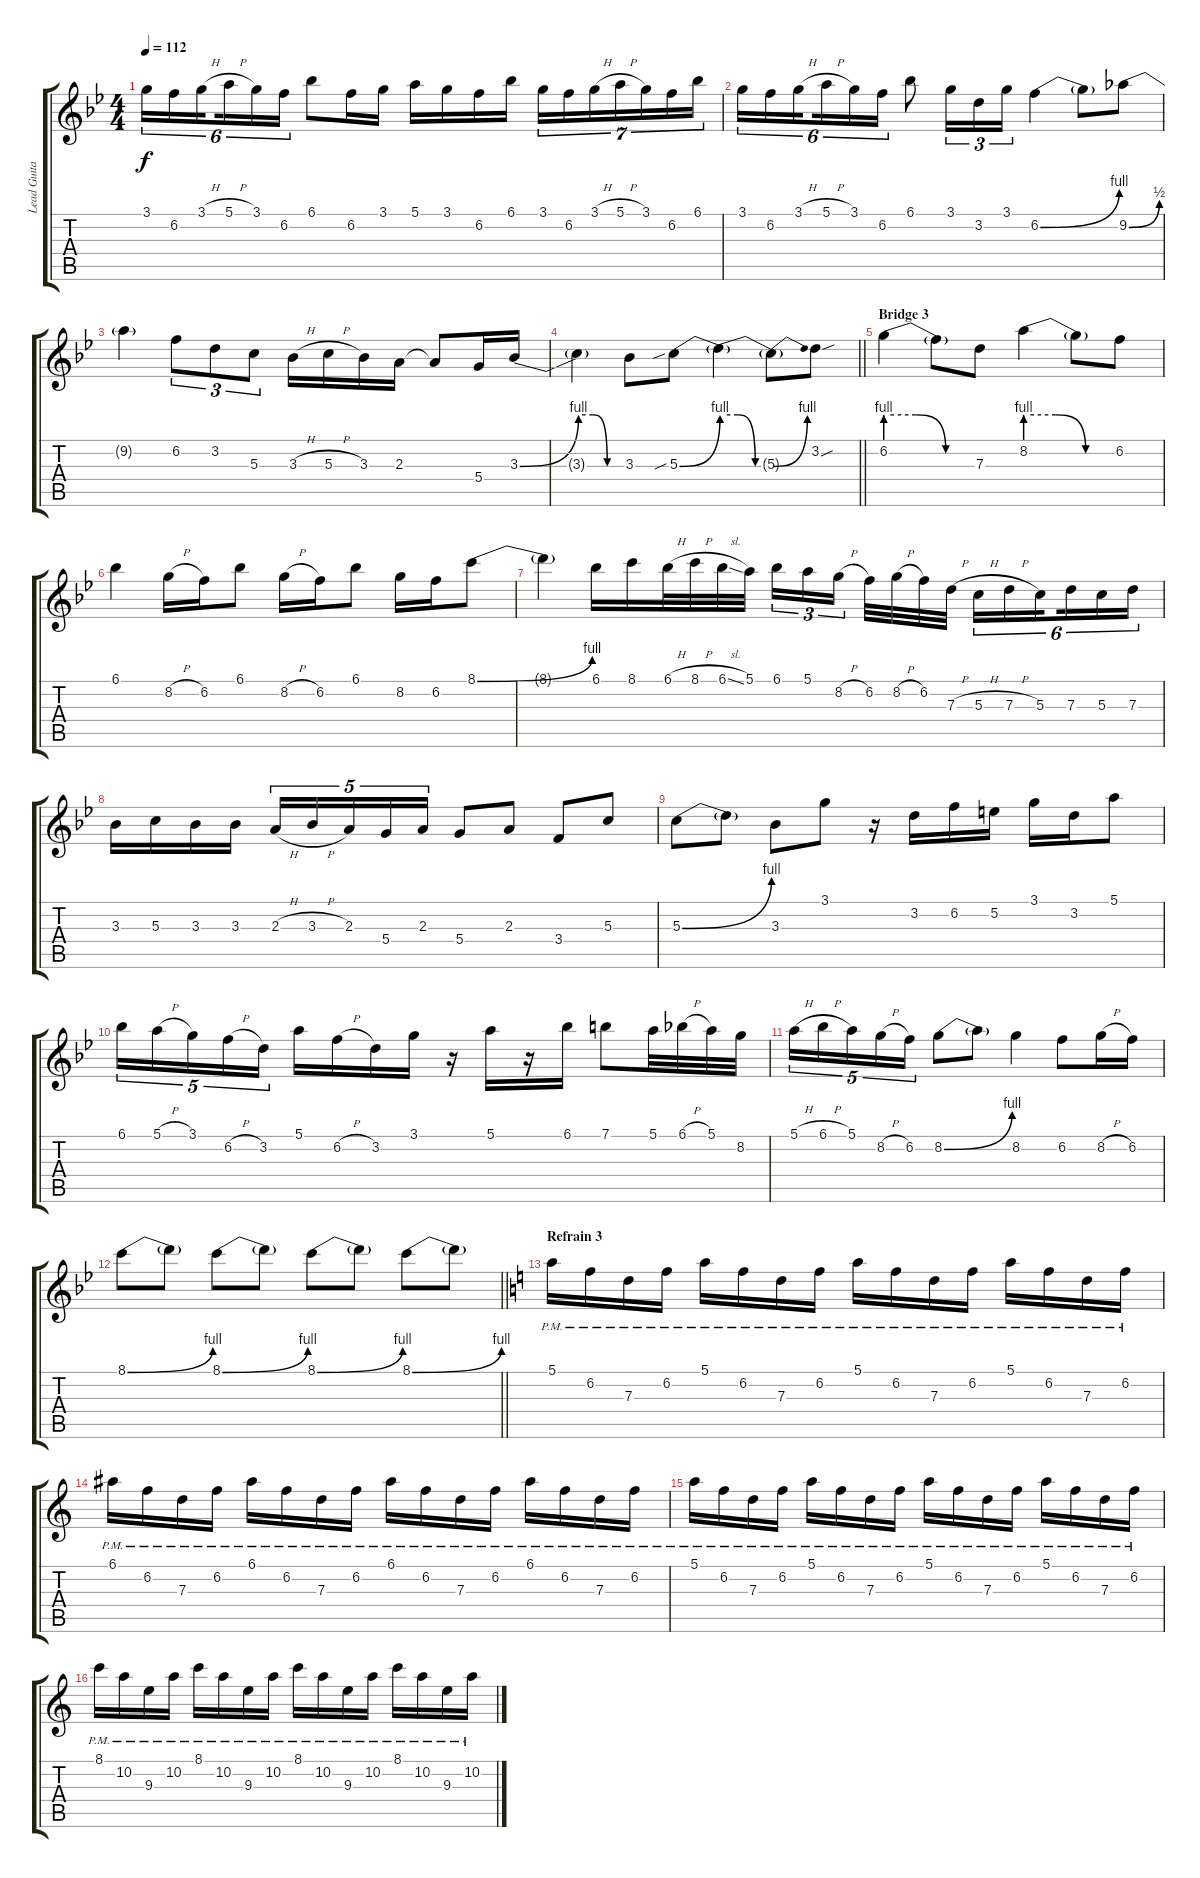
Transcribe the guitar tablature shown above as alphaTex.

\track ("Lead Guitar" "Lead Guita") {instrument overdrivenguitar}
\staff {score tabs}
\tuning (E4 B3 G3 D3 A2 E2) {hide}
\ts (4 4)
\tempo 112
\clef g2
\ks bb
3.1.16{tu (6 4) dy f} 6.2.16{tu (6 4)} 3.1{h}.16{tu (6 4) beam splitsecondary} 5.1{h}.16{tu (6 4)} 3.1.16{tu (6 4)} 6.2.16{tu (6 4)} 6.1.8 6.2.16 3.1.16 5.1.16 3.1.16 6.2.16 6.1.16 3.1.16{tu (7 4)} 6.2.16{tu (7 4)} 3.1{h}.16{tu (7 4)} 5.1{h}.16{tu (7 4)} 3.1.16{tu (7 4)} 6.2.16{tu (7 4)} 6.1.16{tu (7 4)} |
3.1.16{tu (6 4)} 6.2.16{tu (6 4)} 3.1{h}.16{tu (6 4) beam splitsecondary} 5.1{h}.16{tu (6 4)} 3.1.16{tu (6 4)} 6.2.16{tu (6 4)} 6.1.8 3.1.16{tu (3 2)} 3.2.16{tu (3 2)} 3.1.16{tu (3 2)} 6.2{be (bend 0 0 60 4)}.4 6.2{t}.8 9.2{be (bend 0 0 60 2)}.8 |
9.2{t}.4 6.2.8{tu (3 2)} 3.2.8{tu (3 2)} 5.3.8{tu (3 2)} 3.3{h}.16 5.3{h}.16 3.3.16 2.3.16 2.3{t}.8 5.4.16 3.3{be (bend 0 0 60 4)}.16 |
\barLineRight lightlight
3.3{be (custom 0 4 20 4 40 0 60 0) t}.4 3.3.8 5.3{be (bend 0 0 60 4) sib}.8 5.3{be (custom 0 4 20 4 40 0 60 0) t}.4 5.3{be (bend 0 0 60 4) t}.8 3.2{sou}.8 |
\section ("" "Bridge 3")
6.2{be (custom 0 4 20 4 40 0 60 0)}.4 6.2{t}.8 7.3.8 8.2{be (custom 0 4 20 4 40 0 60 0)}.4 8.2{t}.8 6.2.8 |
6.1.4 8.2{h}.16 6.2.16 6.1.8 8.2{h}.16 6.2.16 6.1.8 8.2.16 6.2.16 8.1{be (bend 0 0 60 4)}.8 |
8.1{t}.4 6.1.16 8.1.16 6.1{h}.32 8.1{h}.32 6.1{sl}.32 5.1.32 6.1.16{tu (3 2)} 5.1.16{tu (3 2)} 8.2{h}.16{tu (3 2) beam splitsecondary} 6.2.32 8.2{h}.32 6.2.32 7.3{h}.32 5.3{h}.16{tu (6 4)} 7.3{h}.16{tu (6 4)} 5.3.16{tu (6 4) beam splitsecondary} 7.3.16{tu (6 4)} 5.3.16{tu (6 4)} 7.3.16{tu (6 4)} |
3.3.16 5.3.16 3.3.16 3.3.16 2.3{h}.16{tu (5 4)} 3.3{h}.16{tu (5 4)} 2.3.16{tu (5 4)} 5.4.16{tu (5 4)} 2.3.16{tu (5 4)} 5.4.8 2.3.8 3.4.8 5.3.8 |
5.3{be (bend 0 0 60 4)}.8 5.3{t}.8 3.3.8 3.1.8 r.16 3.2.16 6.2.16 5.2.16 3.1.16 3.2.16 5.1.8 |
6.1.16{tu (5 4)} 5.1{h}.16{tu (5 4)} 3.1.16{tu (5 4)} 6.2{h}.16{tu (5 4)} 3.2.16{tu (5 4)} 5.1.16 6.2{h}.16 3.2.16 3.1.16 r.16 5.1.16 r.16 6.1.16 7.1.8 5.1.32 6.1{h}.32 5.1.32 8.2.32 |
5.1{h}.16{tu (5 4)} 6.1{h}.16{tu (5 4)} 5.1.16{tu (5 4)} 8.2{h}.16{tu (5 4)} 6.2.16{tu (5 4)} 8.2{be (bend 0 0 60 4)}.8 8.2{t}.8 8.2.4 6.2.8 8.2{h}.16 6.2.16 |
\barLineRight lightlight
8.1{be (bend 0 0 60 4)}.8 8.1{t}.8 8.1{be (bend 0 0 60 4)}.8 8.1{t}.8 8.1{be (bend 0 0 60 4)}.8 8.1{t}.8 8.1{be (bend 0 0 60 4)}.8 8.1{t}.8 |
\section ("" "Refrain 3")
\ks c
5.1{pm}.16 6.2{pm}.16 7.3{pm}.16 6.2{pm}.16 5.1{pm}.16 6.2{pm}.16 7.3{pm}.16 6.2{pm}.16 5.1{pm}.16 6.2{pm}.16 7.3{pm}.16 6.2{pm}.16 5.1{pm}.16 6.2{pm}.16 7.3{pm}.16 6.2{pm}.16 |
6.1{pm}.16 6.2{pm}.16 7.3{pm}.16 6.2{pm}.16 6.1{pm}.16 6.2{pm}.16 7.3{pm}.16 6.2{pm}.16 6.1{pm}.16 6.2{pm}.16 7.3{pm}.16 6.2{pm}.16 6.1{pm}.16 6.2{pm}.16 7.3{pm}.16 6.2{pm}.16 |
5.1{pm}.16 6.2{pm}.16 7.3{pm}.16 6.2{pm}.16 5.1{pm}.16 6.2{pm}.16 7.3{pm}.16 6.2{pm}.16 5.1{pm}.16 6.2{pm}.16 7.3{pm}.16 6.2{pm}.16 5.1{pm}.16 6.2{pm}.16 7.3{pm}.16 6.2{pm}.16 |
8.1{pm}.16 10.2{pm}.16 9.3{pm}.16 10.2{pm}.16 8.1{pm}.16 10.2{pm}.16 9.3{pm}.16 10.2{pm}.16 8.1{pm}.16 10.2{pm}.16 9.3{pm}.16 10.2{pm}.16 8.1{pm}.16 10.2{pm}.16 9.3{pm}.16 10.2{pm}.16
